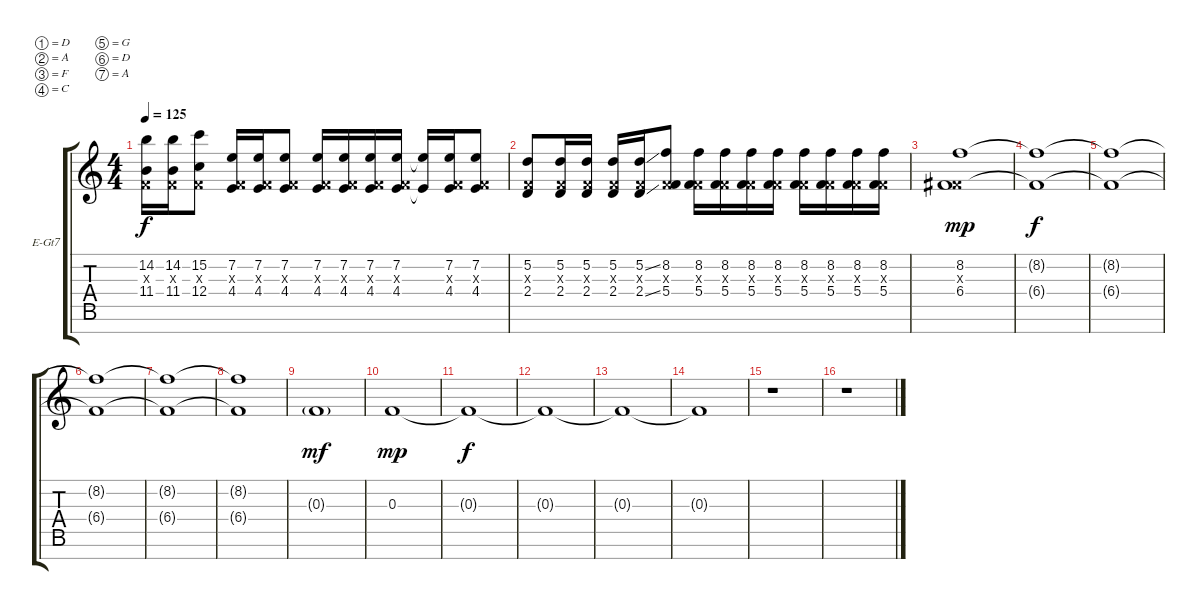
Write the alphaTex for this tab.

\bracketExtendMode groupsimilarinstruments
\firstSystemTrackNameOrientation horizontal
\otherSystemsTrackNameOrientation horizontal
\track ("Head" "E-Gt7") {instrument distortionguitar}
\staff {score tabs}
\tuning (D4 A3 F3 C3 G2 D2 A1)
\ts (4 4)
\tempo 125
\clef g2
\ks c
(14.2 0.3{x} 11.4).16{dy f} (14.2 0.3{x} 11.4).16 (15.2 0.3{x} 12.4).8 (7.2 0.3{x} 4.4).16 (7.2 0.3{x} 4.4).16 (7.2 0.3{x} 4.4).8 (7.2 0.3{x} 4.4).16 (7.2 0.3{x} 4.4).16 (7.2 0.3{x} 4.4).16 (7.2 0.3{x} 4.4).16 (7.2{t} 4.4{t}).16 (7.2 0.3{x} 4.4).16 (7.2 0.3{x} 4.4).8 |
(5.2 0.3{x} 2.4).8 (5.2 0.3{x} 2.4).16 (5.2 0.3{x} 2.4).16 (5.2 0.3{x} 2.4).16 (5.2{ss} 0.3{x} 2.4{ss}).16 (8.2 0.3{x} 5.4).8 (8.2 0.3{x} 5.4).16 (8.2 0.3{x} 5.4).16 (8.2 0.3{x} 5.4).16 (8.2 0.3{x} 5.4).16 (8.2 0.3{x} 5.4).16 (8.2 0.3{x} 5.4).16 (8.2 0.3{x} 5.4).16 (8.2 0.3{x} 5.4).16 |
(8.2 0.3{x} 6.4).1{dy mp} |
(8.2{t} 6.4{t}).1{dy f} |
(8.2{t} 6.4{t}).1 |
(8.2{t} 6.4{t}).1 |
(8.2{t} 6.4{t}).1 |
(8.2{t} 6.4{t}).1 |
0.3{g}.1{dy mf} |
0.3.1{dy mp} |
0.3{t}.1{dy f} |
0.3{t}.1 |
0.3{t}.1 |
0.3{t}.1 |
r.1 |
r.1
